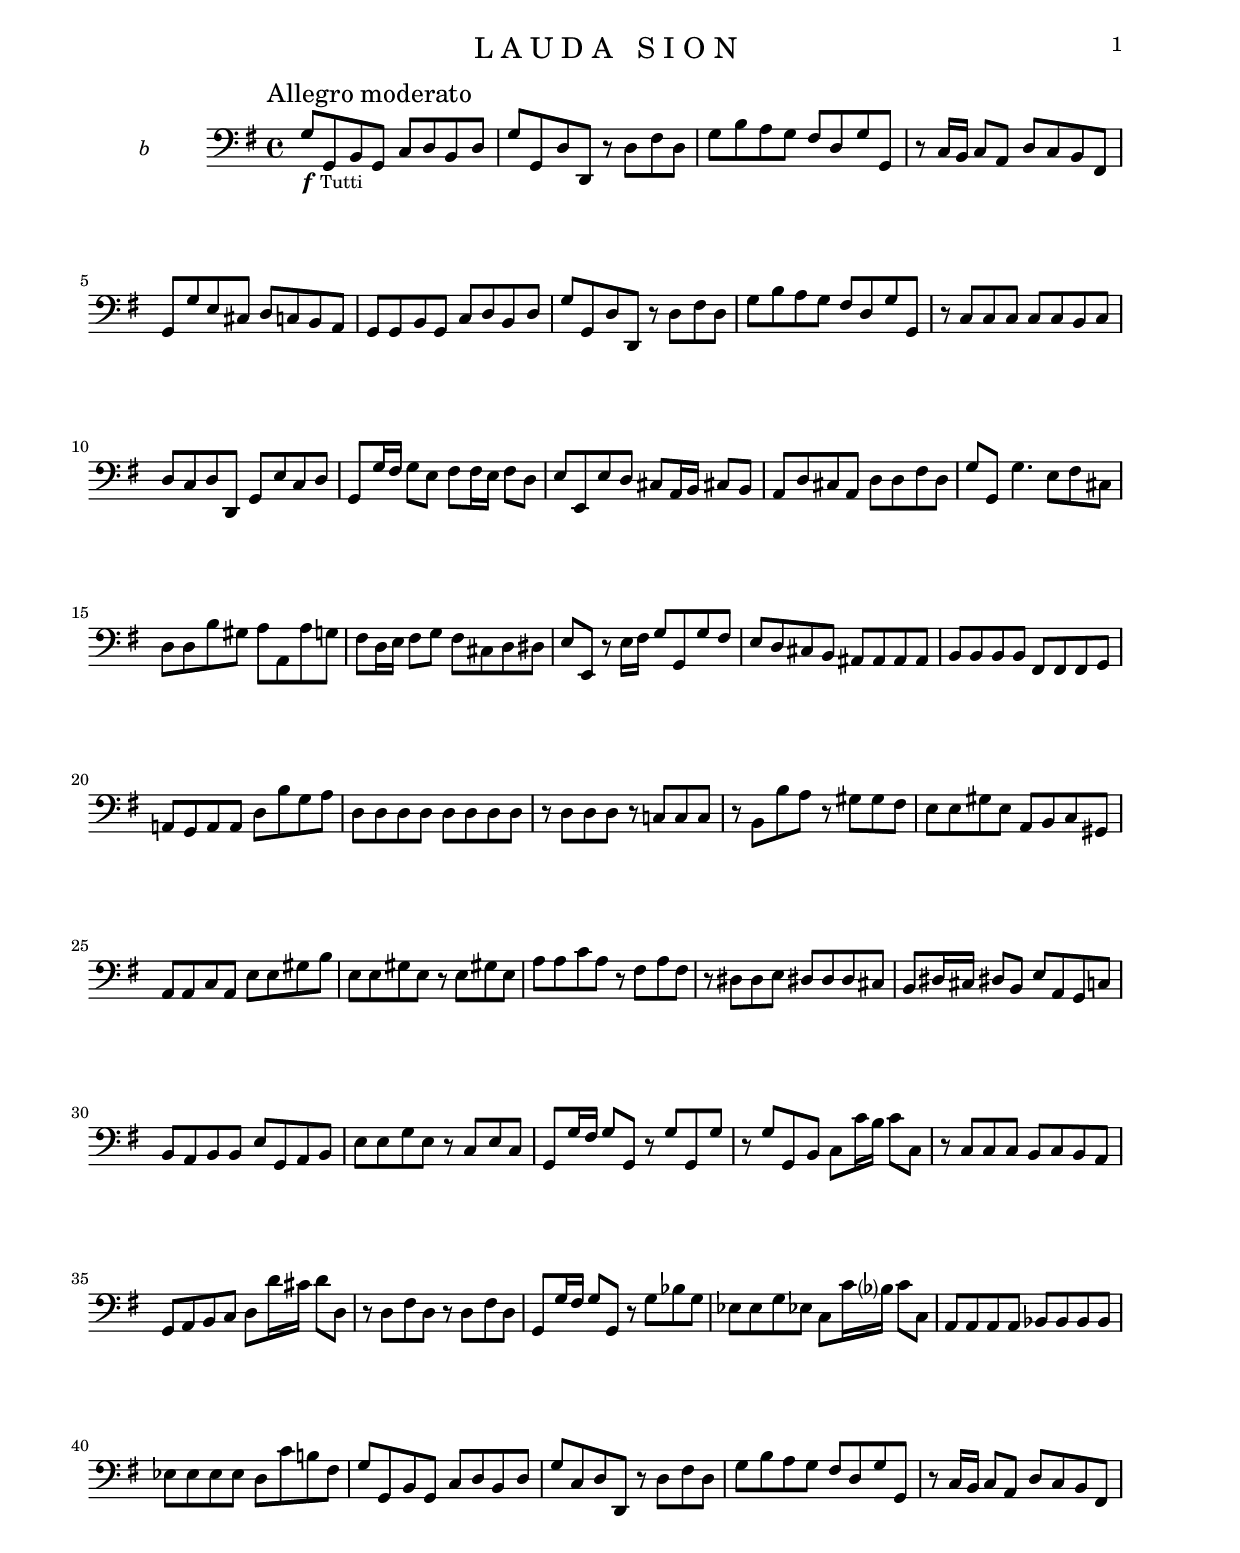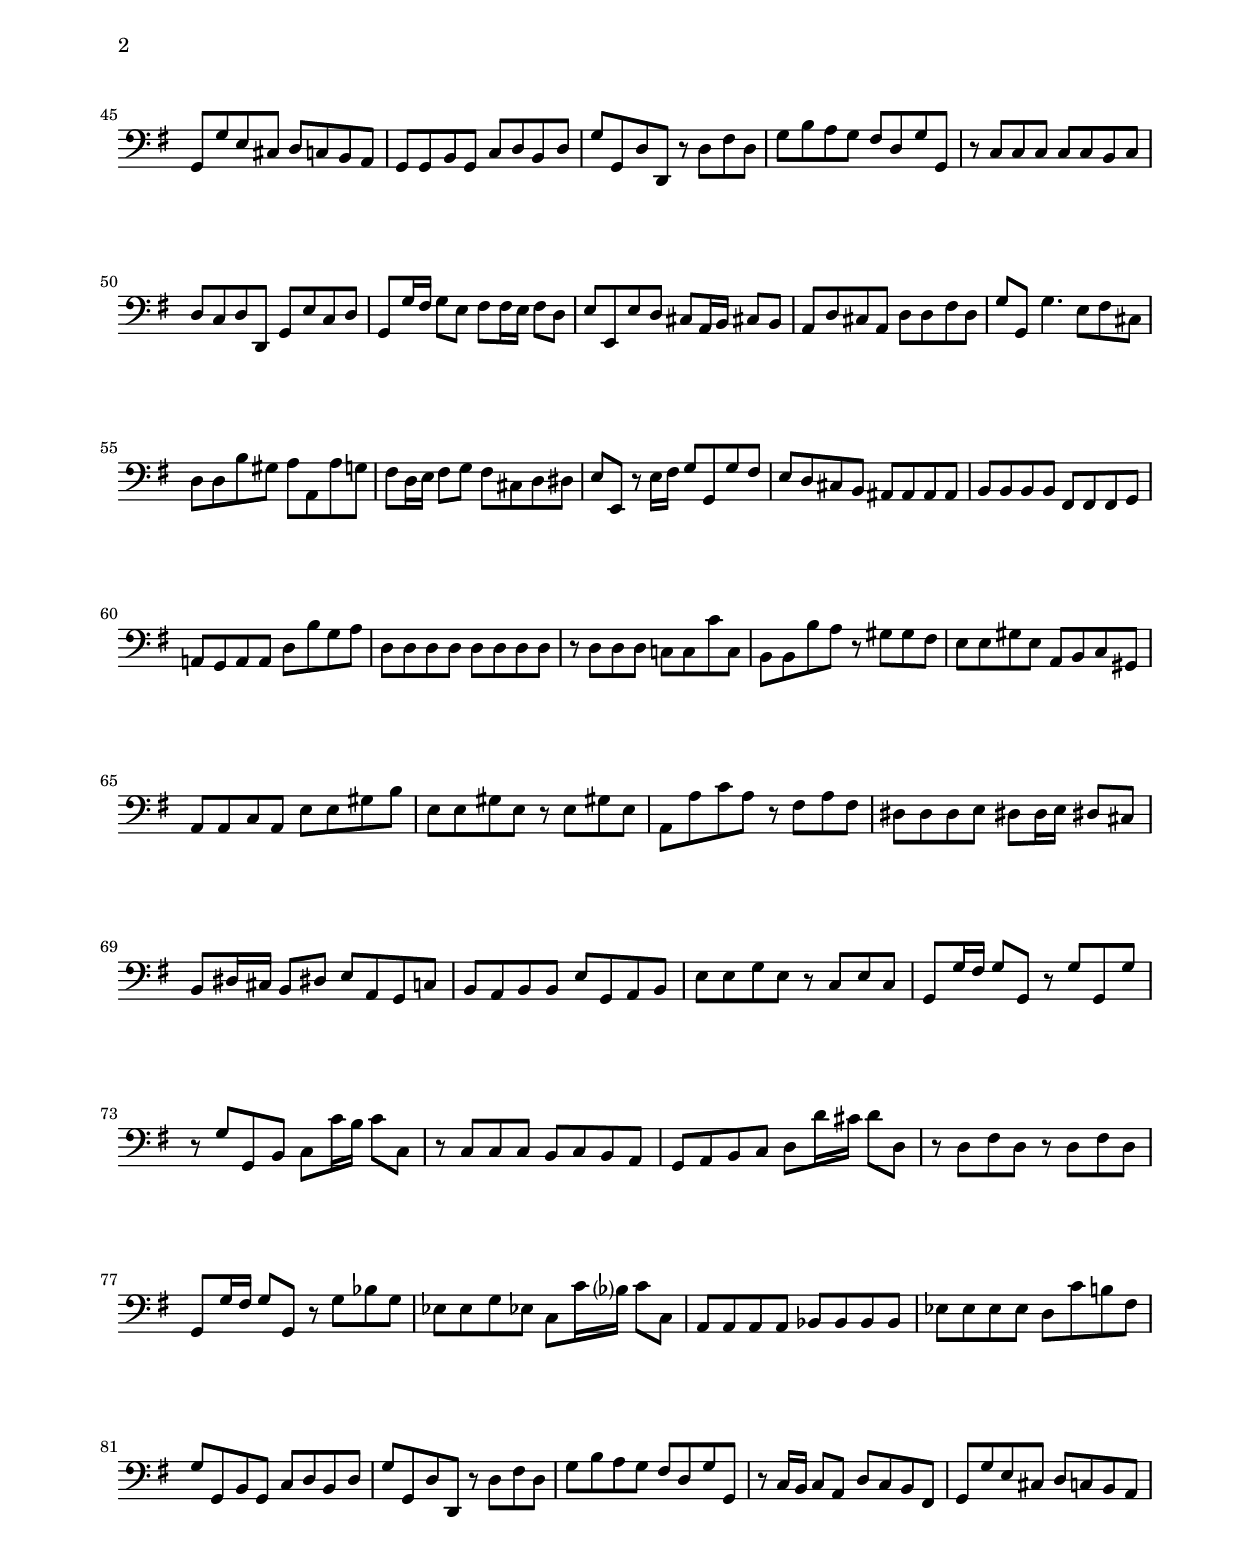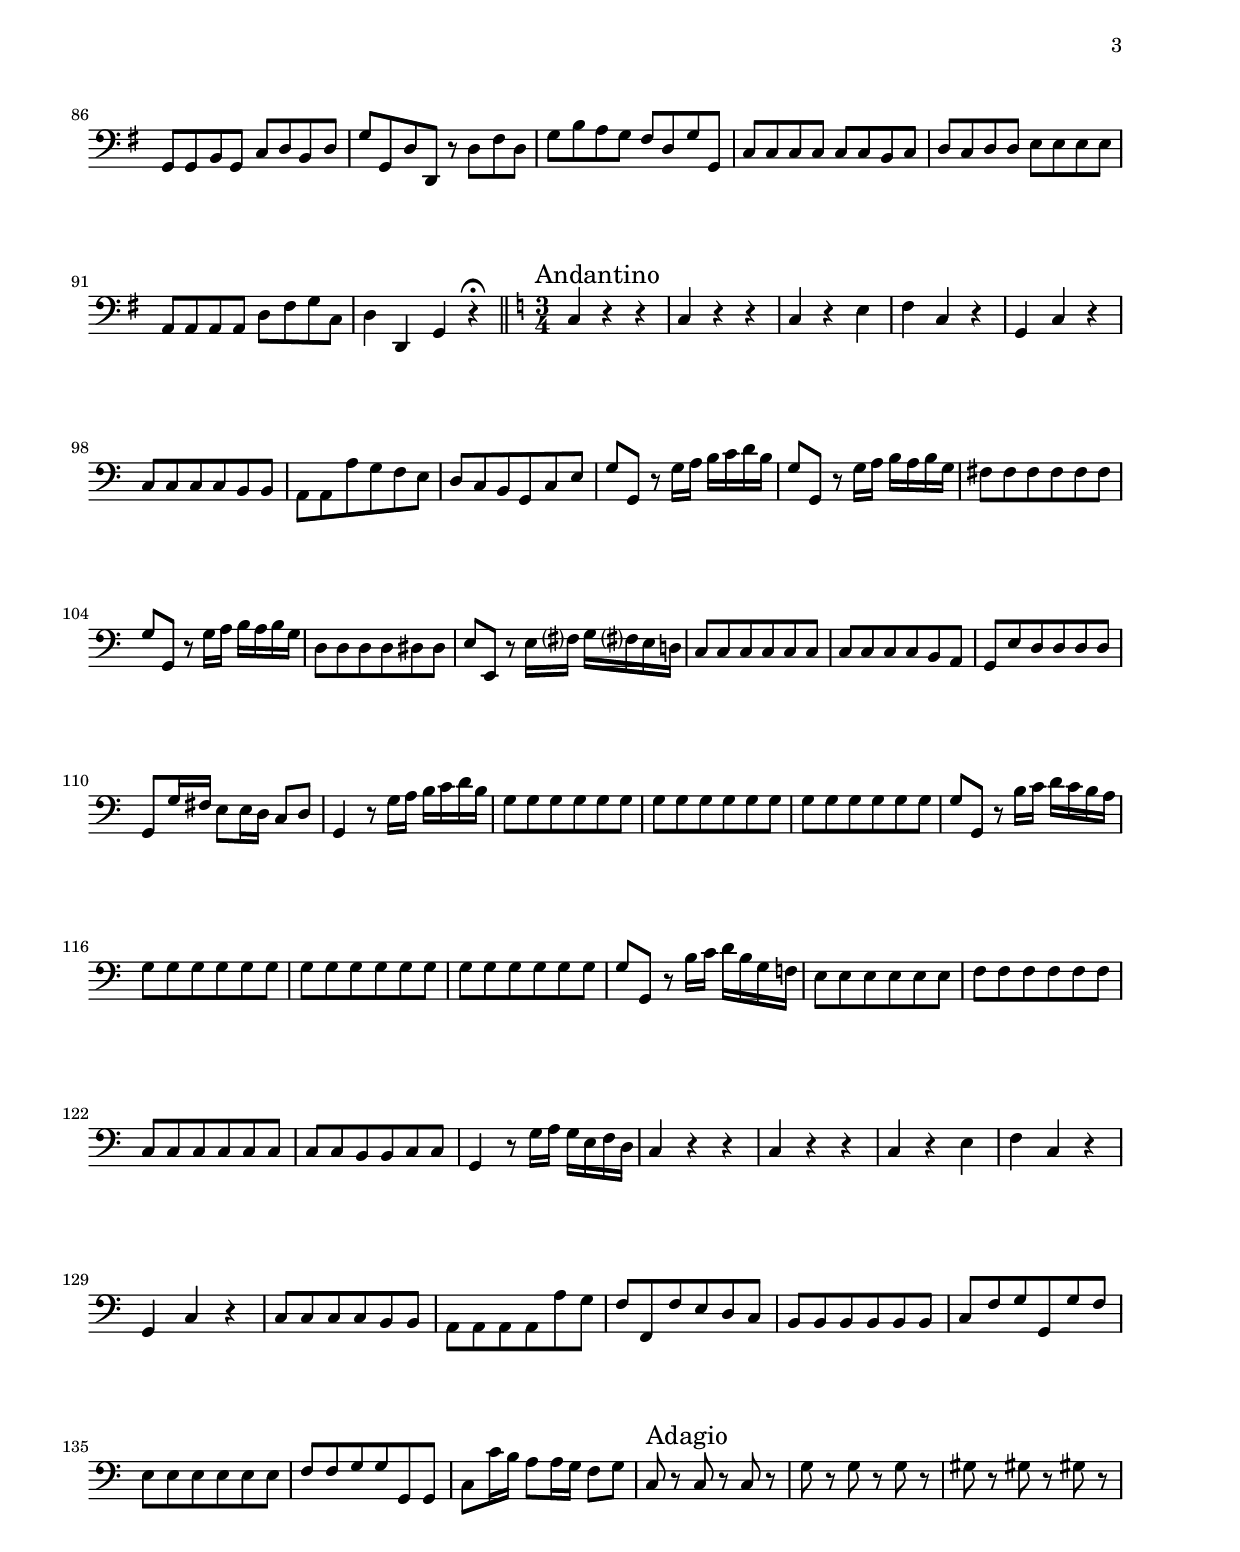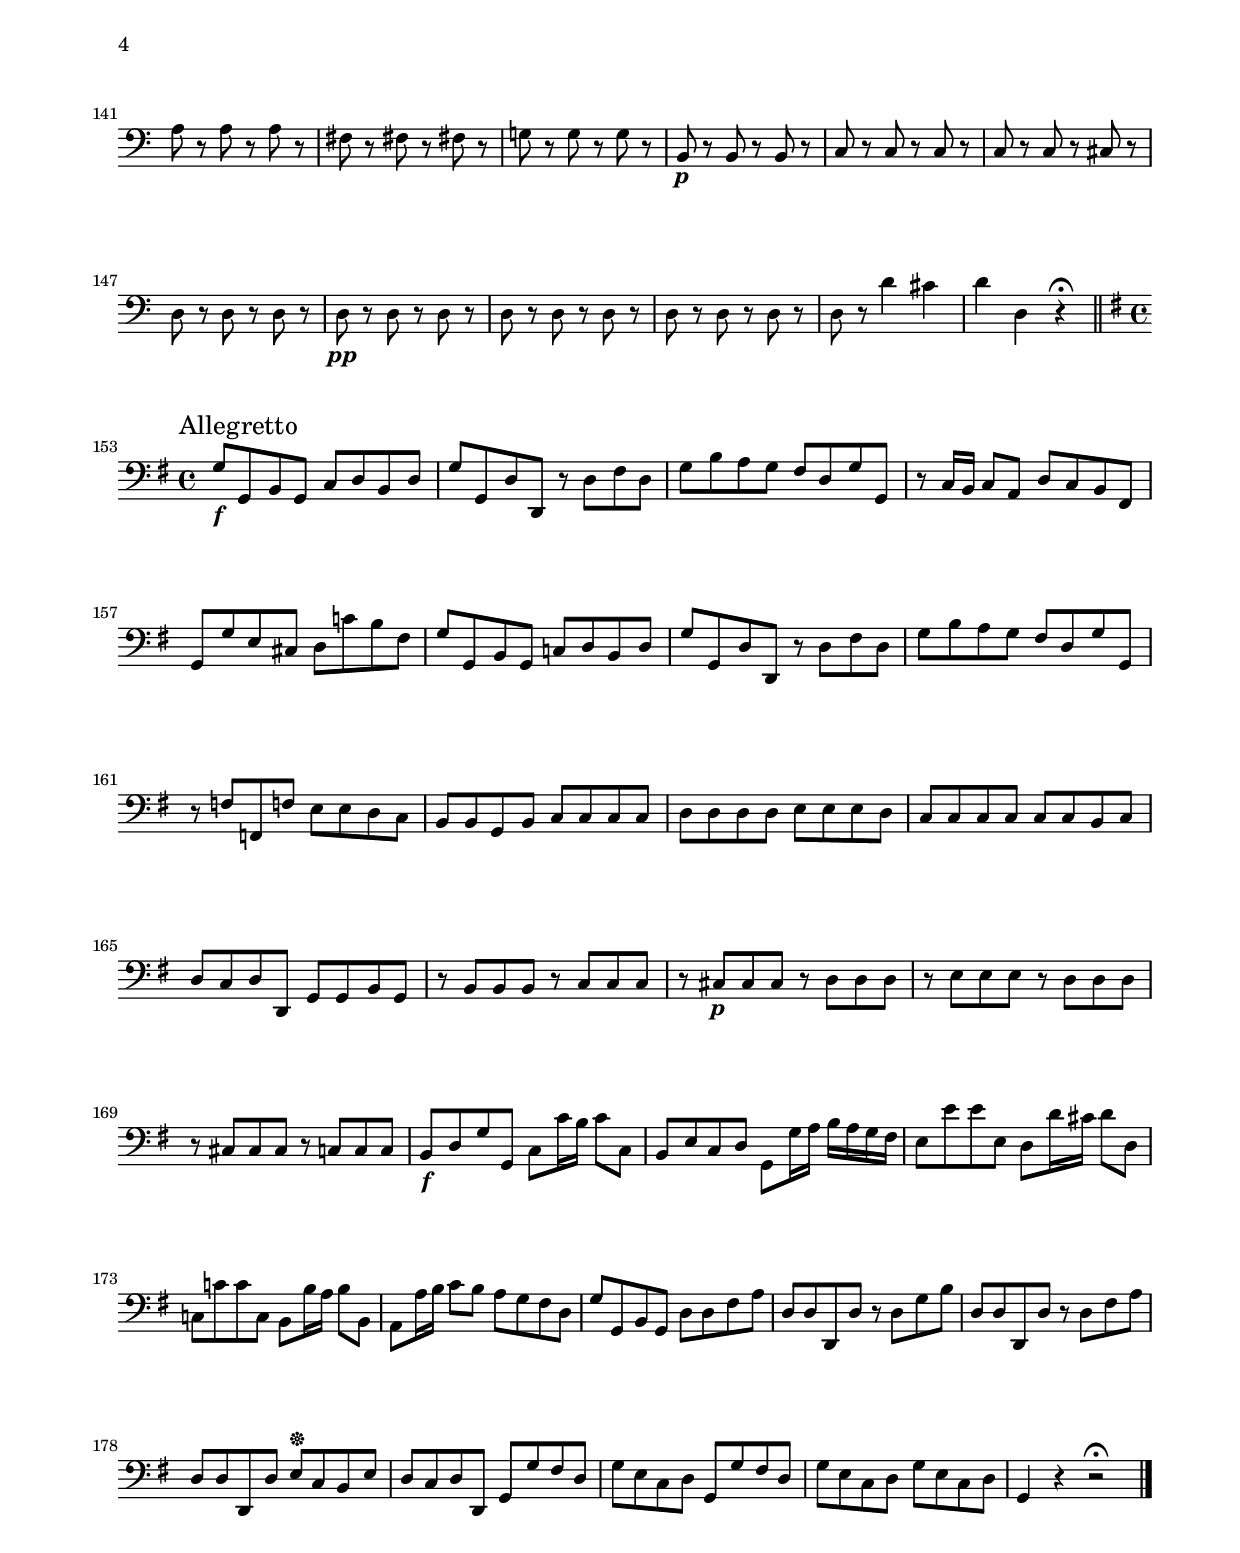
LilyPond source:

% (c) 2020 by Wolfgang Esser-Skala.
% This file is licensed under the Creative Commons Attribution-NonCommercial-ShareAlike 4.0 International License.
% To view a copy of this license, visit http://creativecommons.org/licenses/by-nc-sa/4.0/.

\version "2.18.0"

\include "../definitions.ly"

\paper {
	indent = 1\cm
	top-margin = 1.5\cm
	system-separator-markup = ##f
	system-system-spacing =
    #'((basic-distance . 18)
       (minimum-distance . 18)
       (padding . -100)
       (stretchability . 0))

	top-system-spacing =
    #'((basic-distance . 12)
       (minimum-distance . 12)
       (padding . -100)
       (stretchability . 0))

	top-markup-spacing =
    #'((basic-distance . 0)
       (minimum-distance . 0)
       (padding . -100)
       (stretchability . 0))

	markup-system-spacing =
    #'((basic-distance . 12)
       (minimum-distance . 12)
       (padding . -100)
       (stretchability . 0))

	systems-per-page = #9
}

#(set-global-staff-size 17.82)

\layout {
	\context {
		\Staff
		instrumentName = "b"
	}
}

\book {
	\bookpart {
		\header {
			title = "L A U D A   S I O N"
		}
		\paper { indent = 2\cm }
		\score {
			<<
				\new Staff { \Organo }
			>>
		}
	}
}
